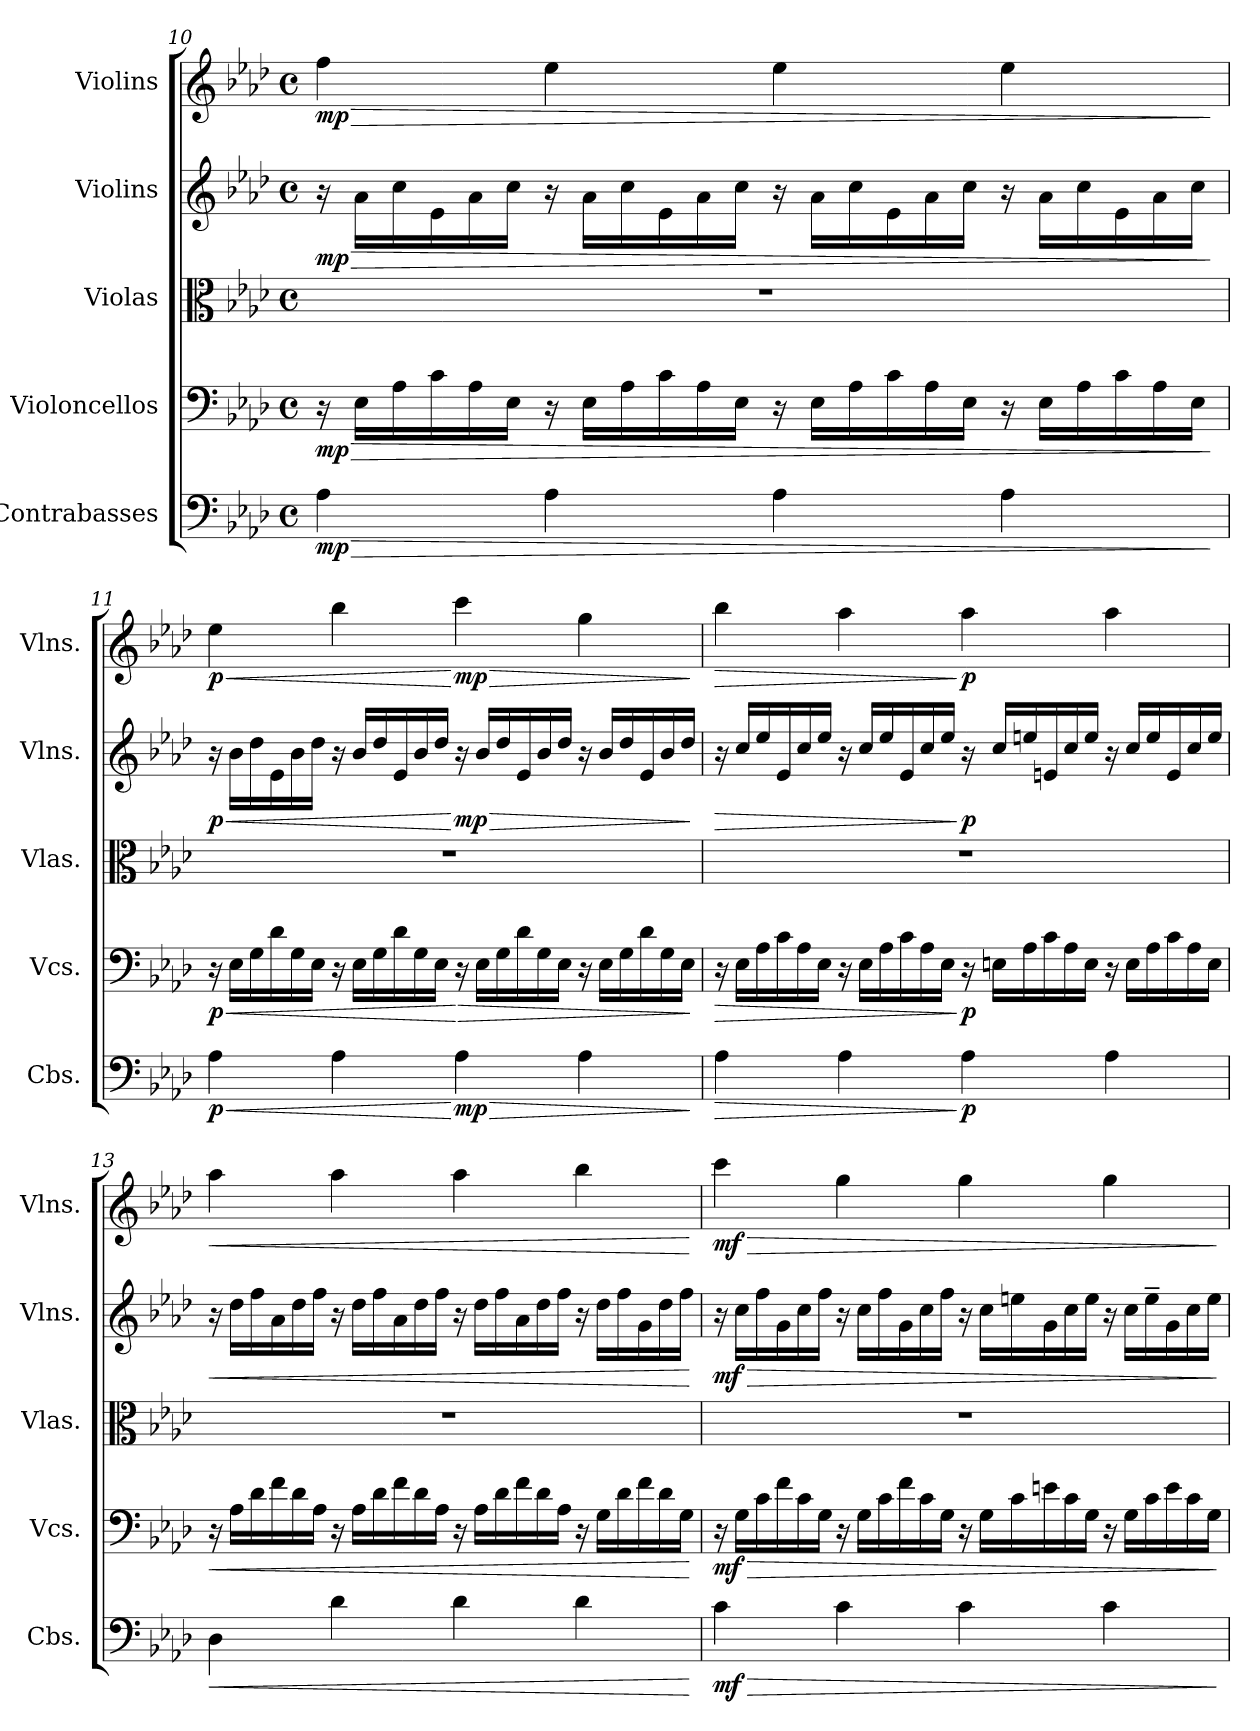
**kern	**dynam	**kern	**dynam	**kern	**kern	**dynam	**kern	**dynam
*part5	*part5	*part4	*part4	*part3	*part2	*part2	*part1	*part1
*staff5	*staff5	*staff4	*staff4	*staff3	*staff2	*staff2	*staff1	*staff1
*I"Contrabasses	*	*I"Violoncellos	*	*I"Violas	*I"Violins	*	*I"Violins	*
*I'Cbs.	*	*I'Vcs.	*	*I'Vlas.	*I'Vlns.	*	*I'Vlns.	*
*clefF4	*	*clefF4	*	*clefC3	*clefG2	*	*clefG2	*
*ITrd7c12	*	*	*	*	*	*	*	*
*k[b-e-a-d-]	*	*k[b-e-a-d-]	*	*k[b-e-a-d-]	*k[b-e-a-d-]	*	*k[b-e-a-d-]	*
*M4/4	*	*M4/4	*	*M4/4	*M4/4	*	*M4/4	*
*met(c)	*	*met(c)	*	*met(c)	*met(c)	*	*met(c)	*
=10	=10	=10	=10	=10	=10	=10	=10	=10
!	!LO:HP:b	!	!	!	!	!	!	!
*	*	*Xtuplet	*	*	*	*	*	*
!	!	!	!LO:HP:b	!	!	!	!	!
*	*	*	*	*	*Xtuplet	*	*	*
!	!LO:DY:n=1:b	!	!LO:DY:n=1:b	!	!	!LO:HP:b	!	!LO:HP:b
!	!	!	!	!	!	!LO:DY:n=1:b	!	!LO:DY:n=1:b
4AA-\	> mp	24r	> mp	1r	24r	> mp	4ff\	> mp
.	.	24E-\LL	.	.	24a-\LL	.	.	.
.	.	24A-\	.	.	24cc\	.	.	.
.	.	24c\	.	.	24e-\	.	.	.
.	.	24A-\	.	.	24a-\	.	.	.
.	.	24E-\JJ	.	.	24cc\JJ	.	.	.
4AA-\	.	24r	.	.	24r	.	4ee-\	.
.	.	24E-\LL	.	.	24a-\LL	.	.	.
.	.	24A-\	.	.	24cc\	.	.	.
.	.	24c\	.	.	24e-\	.	.	.
.	.	24A-\	.	.	24a-\	.	.	.
.	.	24E-\JJ	.	.	24cc\JJ	.	.	.
4AA-\	.	24r	.	.	24r	.	4ee-\	.
.	.	24E-\LL	.	.	24a-\LL	.	.	.
.	.	24A-\	.	.	24cc\	.	.	.
.	.	24c\	.	.	24e-\	.	.	.
.	.	24A-\	.	.	24a-\	.	.	.
.	.	24E-\JJ	.	.	24cc\JJ	.	.	.
4AA-\	.	24r	.	.	24r	.	4ee-\	.
.	.	24E-\LL	.	.	24a-\LL	.	.	.
.	.	24A-\	.	.	24cc\	.	.	.
.	.	24c\	.	.	24e-\	.	.	.
.	.	24A-\	.	.	24a-\	.	.	.
.	.	24E-\JJ	.	.	24cc\JJ	.	.	.
.	]	.	]	.	.	]	.	]
!!LO:PB:g=z
=11	=11	=11	=11	=11	=11	=11	=11	=11
!	!LO:HP:b	!	!LO:HP:b	!	!	!LO:HP:b	!	!LO:HP:b
!	!LO:DY:n=1:b	!	!LO:DY:n=1:b	!	!	!LO:DY:n=1:b	!	!LO:DY:n=1:b
4AA-\	< p	24r	< p	1r	24r	< p	4ee-\	< p
.	.	24E-\LL	.	.	24b-\LL	.	.	.
.	.	24G\	.	.	24dd-\	.	.	.
.	.	24d-\	.	.	24e-\	.	.	.
.	.	24G\	.	.	24b-\	.	.	.
.	.	24E-\JJ	.	.	24dd-\JJ	.	.	.
4AA-\	.	24r	.	.	24r	.	4bb-\	.
.	.	24E-\LL	.	.	24b-/LL	.	.	.
.	.	24G\	.	.	24dd-/	.	.	.
.	.	24d-\	.	.	24e-/	.	.	.
.	.	24G\	.	.	24b-/	.	.	.
.	.	24E-\JJ	.	.	24dd-/JJ	.	.	.
!	!LO:HP:n=1:b	!	!LO:HP:n=1:b	!	!	!LO:HP:n=1:b	!	!LO:HP:n=1:b
!	!LO:DY:n=2:b	!	!	!	!	!LO:DY:n=2:b	!	!LO:DY:n=2:b
4AA-\	[ > mp	24r	[ >	.	24r	[ > mp	4ccc\	[ > mp
.	.	24E-\LL	.	.	24b-/LL	.	.	.
.	.	24G\	.	.	24dd-/	.	.	.
.	.	24d-\	.	.	24e-/	.	.	.
.	.	24G\	.	.	24b-/	.	.	.
.	.	24E-\JJ	.	.	24dd-/JJ	.	.	.
4AA-\	.	24r	.	.	24r	.	4gg\	.
.	.	24E-\LL	.	.	24b-/LL	.	.	.
.	.	24G\	.	.	24dd-/	.	.	.
.	.	24d-\	.	.	24e-/	.	.	.
.	.	24G\	.	.	24b-/	.	.	.
.	.	24E-\JJ	.	.	24dd-/JJ	.	.	.
.	]	.	]	.	.	]	.	]
=12	=12	=12	=12	=12	=12	=12	=12	=12
!	!LO:HP:b	!	!LO:HP:b	!	!	!LO:HP:b	!	!LO:HP:b
4AA-\	>	24r	>	1r	24r	>	4bb-\	>
.	.	24E-\LL	.	.	24cc/LL	.	.	.
.	.	24A-\	.	.	24ee-/	.	.	.
.	.	24c\	.	.	24e-/	.	.	.
.	.	24A-\	.	.	24cc/	.	.	.
.	.	24E-\JJ	.	.	24ee-/JJ	.	.	.
4AA-\	.	24r	.	.	24r	.	4aa-\	.
.	.	24E-\LL	.	.	24cc/LL	.	.	.
.	.	24A-\	.	.	24ee-/	.	.	.
.	.	24c\	.	.	24e-/	.	.	.
.	.	24A-\	.	.	24cc/	.	.	.
.	.	24E-\JJ	.	.	24ee-/JJ	.	.	.
!	!LO:DY:n=1:b	!	!LO:DY:n=1:b	!	!	!LO:DY:n=1:b	!	!LO:DY:n=1:b
4AA-\	] p	24r	] p	.	24r	] p	4aa-\	] p
.	.	24En\LL	.	.	24cc/LL	.	.	.
.	.	24A-\	.	.	24een/	.	.	.
.	.	24c\	.	.	24en/	.	.	.
.	.	24A-\	.	.	24cc/	.	.	.
.	.	24E\JJ	.	.	24ee/JJ	.	.	.
4AA-\	.	24r	.	.	24r	.	4aa-\	.
.	.	24E\LL	.	.	24cc/LL	.	.	.
.	.	24A-\	.	.	24ee/	.	.	.
.	.	24c\	.	.	24e/	.	.	.
.	.	24A-\	.	.	24cc/	.	.	.
.	.	24E\JJ	.	.	24ee/JJ	.	.	.
!!LO:LB:g=z
=13	=13	=13	=13	=13	=13	=13	=13	=13
!	!LO:HP:b	!	!LO:HP:b	!	!	!LO:HP:b	!	!LO:HP:b
4DD-\	<	24r	<	1r	24r	<	4aa-\	<
.	.	24A-\LL	.	.	24dd-\LL	.	.	.
.	.	24d-\	.	.	24ff\	.	.	.
.	.	24f\	.	.	24a-\	.	.	.
.	.	24d-\	.	.	24dd-\	.	.	.
.	.	24A-\JJ	.	.	24ff\JJ	.	.	.
4D-\	.	24r	.	.	24r	.	4aa-\	.
.	.	24A-\LL	.	.	24dd-\LL	.	.	.
.	.	24d-\	.	.	24ff\	.	.	.
.	.	24f\	.	.	24a-\	.	.	.
.	.	24d-\	.	.	24dd-\	.	.	.
.	.	24A-\JJ	.	.	24ff\JJ	.	.	.
4D-\	.	24r	.	.	24r	.	4aa-\	.
.	.	24A-\LL	.	.	24dd-\LL	.	.	.
.	.	24d-\	.	.	24ff\	.	.	.
.	.	24f\	.	.	24a-\	.	.	.
.	.	24d-\	.	.	24dd-\	.	.	.
.	.	24A-\JJ	.	.	24ff\JJ	.	.	.
4D-\	.	24r	.	.	24r	.	4bb-\	.
.	.	24G\LL	.	.	24dd-\LL	.	.	.
.	.	24d-\	.	.	24ff\	.	.	.
.	.	24f\	.	.	24g\	.	.	.
.	.	24d-\	.	.	24dd-\	.	.	.
.	.	24G\JJ	.	.	24ff\JJ	.	.	.
.	[	.	[	.	.	[	.	[
=14	=14	=14	=14	=14	=14	=14	=14	=14
!	!LO:HP:b	!	!LO:HP:b	!	!	!LO:HP:b	!	!LO:HP:b
!	!LO:DY:n=1:b	!	!LO:DY:n=1:b	!	!	!LO:DY:n=1:b	!	!LO:DY:n=1:b
4C\	> mf	24r	> mf	1r	24r	> mf	4ccc\	> mf
.	.	24G\LL	.	.	24cc\LL	.	.	.
.	.	24c\	.	.	24ff\	.	.	.
.	.	24f\	.	.	24g\	.	.	.
.	.	24c\	.	.	24cc\	.	.	.
.	.	24G\JJ	.	.	24ff\JJ	.	.	.
4C\	.	24r	.	.	24r	.	4gg\	.
.	.	24G\LL	.	.	24cc\LL	.	.	.
.	.	24c\	.	.	24ff\	.	.	.
.	.	24f\	.	.	24g\	.	.	.
.	.	24c\	.	.	24cc\	.	.	.
.	.	24G\JJ	.	.	24ff\JJ	.	.	.
4C\	.	24r	.	.	24r	.	4gg\	.
.	.	24G\LL	.	.	24cc\LL	.	.	.
.	.	24c\	.	.	24een\	.	.	.
.	.	24en\	.	.	24g\	.	.	.
.	.	24c\	.	.	24cc\	.	.	.
.	.	24G\JJ	.	.	24ee\JJ	.	.	.
4C\	.	24r	.	.	24r	.	4gg\	.
.	.	24G\LL	.	.	24cc\LL	.	.	.
.	.	24c\	.	.	24ee~\	.	.	.
.	.	24e\	.	.	24g\	.	.	.
.	.	24c\	.	.	24cc\	.	.	.
.	.	24G\JJ	.	.	24ee\JJ	.	.	.
.	]	.	]	.	.	]	.	]
=	=	=	=	=	=	=	=	=
*-	*-	*-	*-	*-	*-	*-	*-	*-
